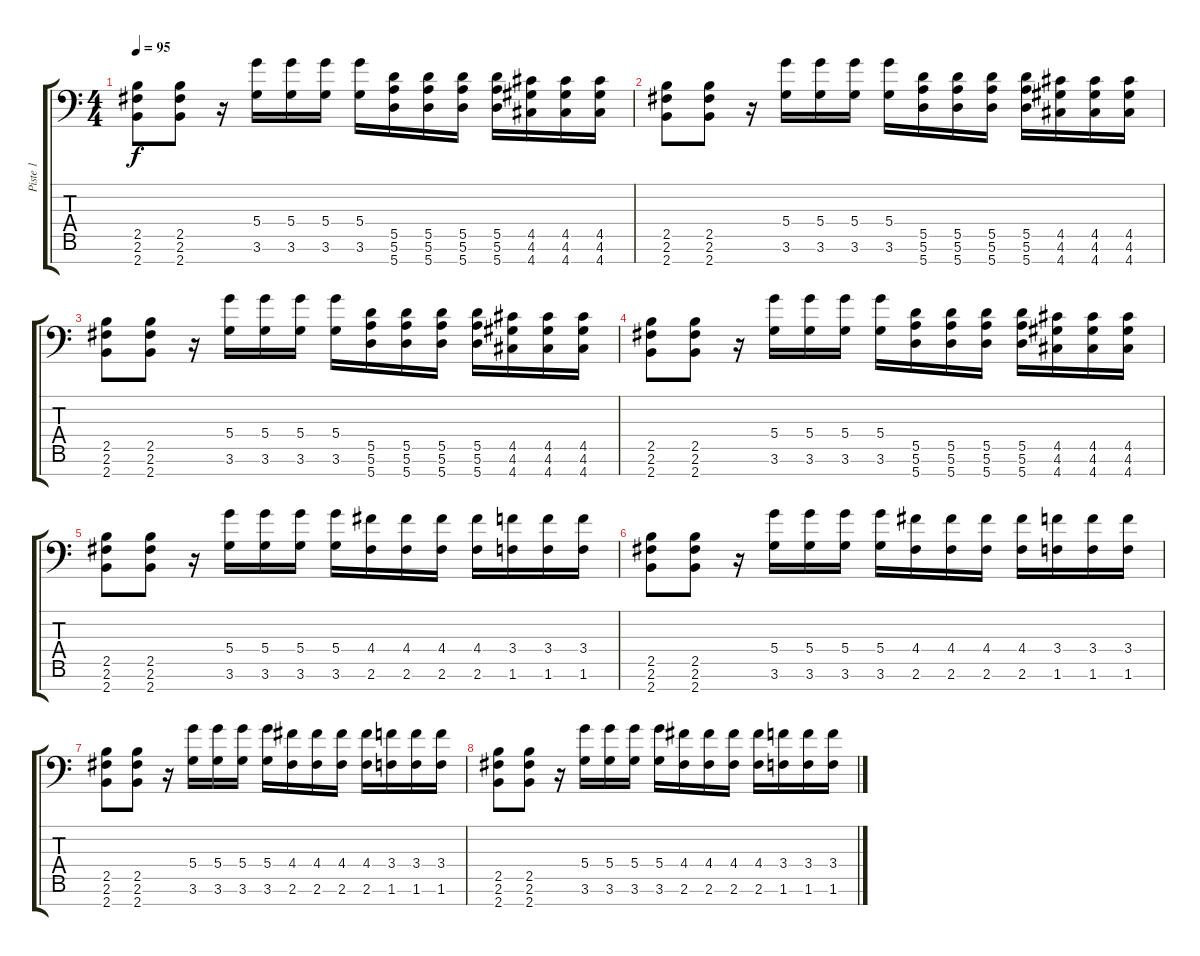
\track ("Piste 1" "Piste 1") {instrument electricguitarclean}
\staff {score tabs}
\tuning (E4 B3 G3 D3 A2 E2 A1) {hide}
\ts (4 4)
\tempo 95
\clef f4
\ks c
(2.5 2.6 2.7).8{dy f} (2.5 2.6 2.7).8 r.16 (5.4 3.6).16 (5.4 3.6).16 (5.4 3.6).16 (5.4 3.6).16 (5.5 5.6 5.7).16 (5.5 5.6 5.7).16 (5.5 5.6 5.7).16 (5.5 5.6 5.7).16 (4.5 4.6 4.7).16 (4.5 4.6 4.7).16 (4.5 4.6 4.7).16 |
(2.5 2.6 2.7).8 (2.5 2.6 2.7).8 r.16 (5.4 3.6).16 (5.4 3.6).16 (5.4 3.6).16 (5.4 3.6).16 (5.5 5.6 5.7).16 (5.5 5.6 5.7).16 (5.5 5.6 5.7).16 (5.5 5.6 5.7).16 (4.5 4.6 4.7).16 (4.5 4.6 4.7).16 (4.5 4.6 4.7).16 |
(2.5 2.6 2.7).8 (2.5 2.6 2.7).8 r.16 (5.4 3.6).16 (5.4 3.6).16 (5.4 3.6).16 (5.4 3.6).16 (5.5 5.6 5.7).16 (5.5 5.6 5.7).16 (5.5 5.6 5.7).16 (5.5 5.6 5.7).16 (4.5 4.6 4.7).16 (4.5 4.6 4.7).16 (4.5 4.6 4.7).16 |
(2.5 2.6 2.7).8 (2.5 2.6 2.7).8 r.16 (5.4 3.6).16 (5.4 3.6).16 (5.4 3.6).16 (5.4 3.6).16 (5.5 5.6 5.7).16 (5.5 5.6 5.7).16 (5.5 5.6 5.7).16 (5.5 5.6 5.7).16 (4.5 4.6 4.7).16 (4.5 4.6 4.7).16 (4.5 4.6 4.7).16 |
(2.5 2.6 2.7).8 (2.5 2.6 2.7).8 r.16 (5.4 3.6).16 (5.4 3.6).16 (5.4 3.6).16 (5.4 3.6).16 (4.4 2.6).16 (4.4 2.6).16 (4.4 2.6).16 (4.4 2.6).16 (3.4 1.6).16 (3.4 1.6).16 (3.4 1.6).16 |
(2.5 2.6 2.7).8 (2.5 2.6 2.7).8 r.16 (5.4 3.6).16 (5.4 3.6).16 (5.4 3.6).16 (5.4 3.6).16 (4.4 2.6).16 (4.4 2.6).16 (4.4 2.6).16 (4.4 2.6).16 (3.4 1.6).16 (3.4 1.6).16 (3.4 1.6).16 |
(2.5 2.6 2.7).8 (2.5 2.6 2.7).8 r.16 (5.4 3.6).16 (5.4 3.6).16 (5.4 3.6).16 (5.4 3.6).16 (4.4 2.6).16 (4.4 2.6).16 (4.4 2.6).16 (4.4 2.6).16 (3.4 1.6).16 (3.4 1.6).16 (3.4 1.6).16 |
(2.5 2.6 2.7).8 (2.5 2.6 2.7).8 r.16 (5.4 3.6).16 (5.4 3.6).16 (5.4 3.6).16 (5.4 3.6).16 (4.4 2.6).16 (4.4 2.6).16 (4.4 2.6).16 (4.4 2.6).16 (3.4 1.6).16 (3.4 1.6).16 (3.4 1.6).16
